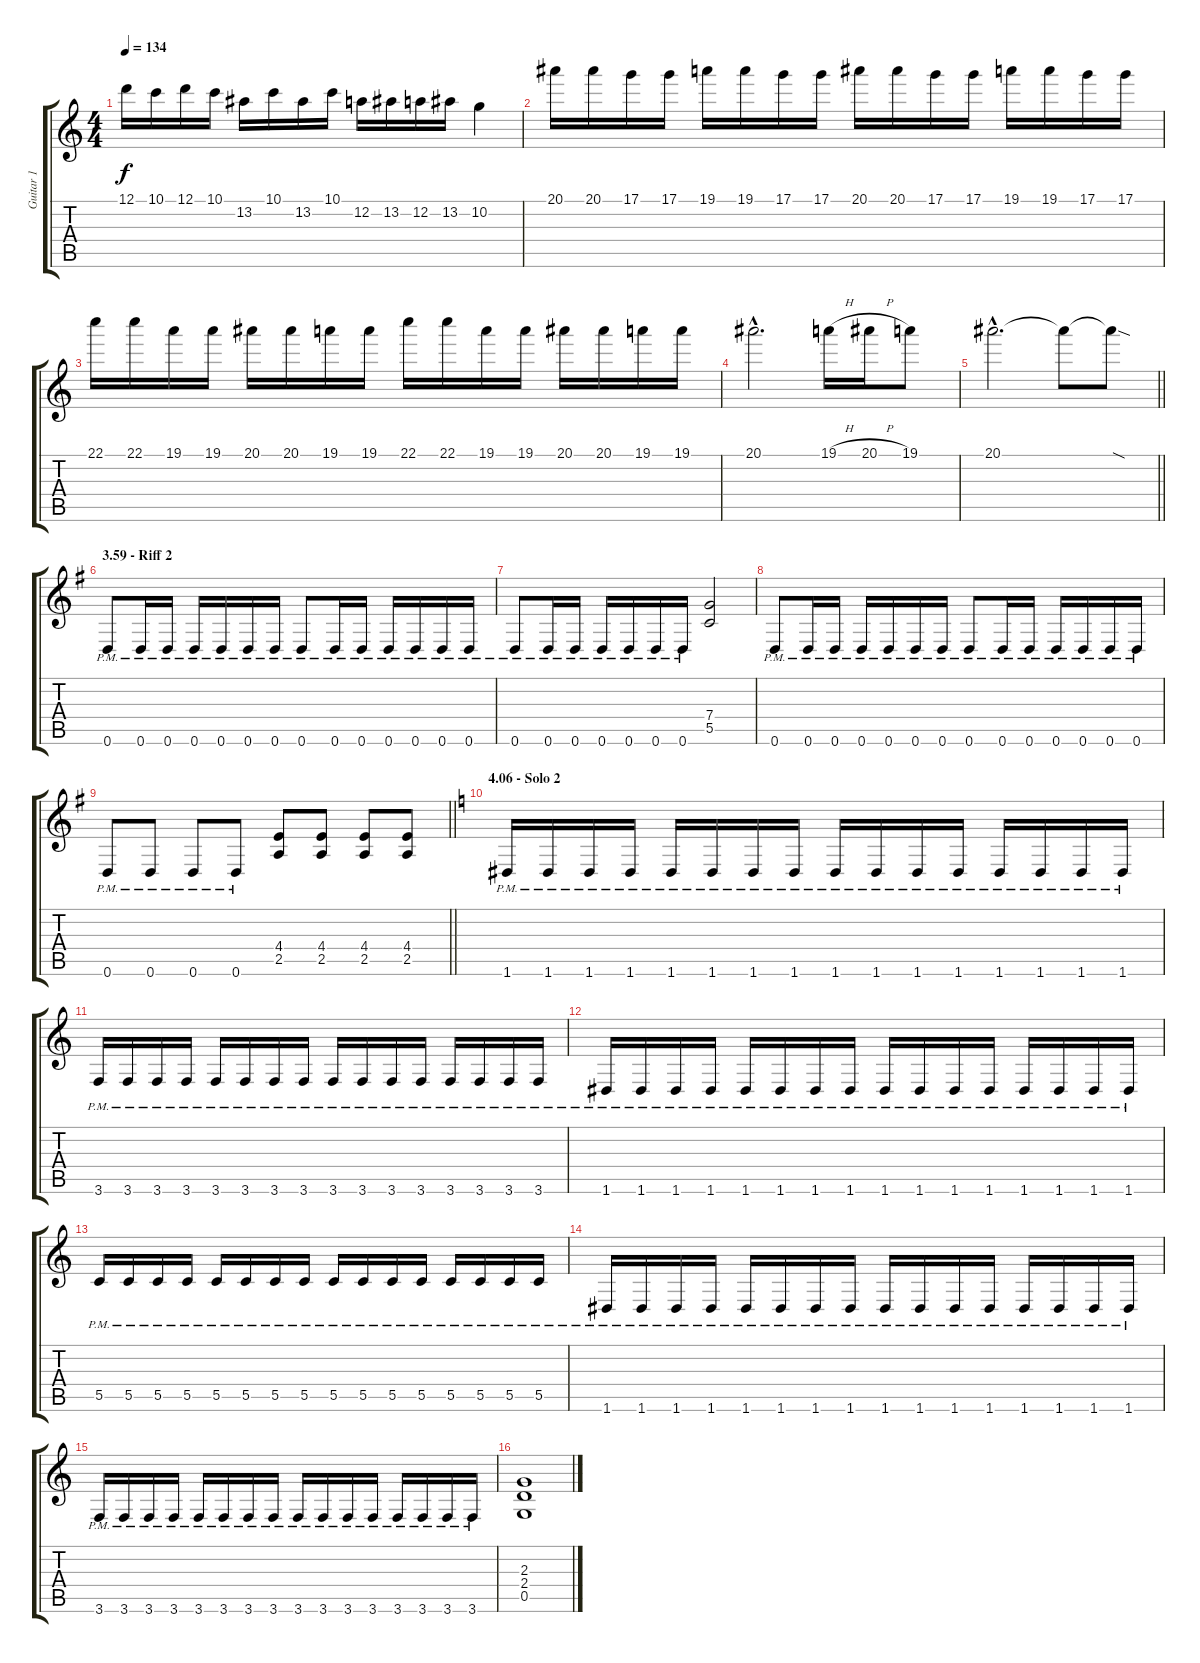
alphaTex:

\track ("Guitar 1" "Guitar 1") {instrument distortionguitar}
\staff {score tabs}
\tuning (D4 A3 F3 C3 G2 D2) {hide}
\ts (4 4)
\tempo 134
\clef g2
\ks aminor
12.1.16{dy f} 10.1.16 12.1.16 10.1.16 13.2.16 10.1.16 13.2.16 10.1.16 12.2.16 13.2.16 12.2.16 13.2.16 10.2.4 |
20.1.16 20.1.16 17.1.16 17.1.16 19.1.16 19.1.16 17.1.16 17.1.16 20.1.16 20.1.16 17.1.16 17.1.16 19.1.16 19.1.16 17.1.16 17.1.16 |
22.1.16 22.1.16 19.1.16 19.1.16 20.1.16 20.1.16 19.1.16 19.1.16 22.1.16 22.1.16 19.1.16 19.1.16 20.1.16 20.1.16 19.1.16 19.1.16 |
20.1{hac}.2{d} 19.1{h}.16 20.1{h}.16 19.1.8 |
\barLineRight lightlight
20.1{hac}.2{d} 20.1{t}.8 20.1{sod t}.8 |
\section ("" "3.59 - Riff 2")
\ks eminor
0.6{pm}.8 0.6{pm}.16 0.6{pm}.16 0.6{pm}.16 0.6{pm}.16 0.6{pm}.16 0.6{pm}.16 0.6{pm}.8 0.6{pm}.16 0.6{pm}.16 0.6{pm}.16 0.6{pm}.16 0.6{pm}.16 0.6{pm}.16 |
0.6{pm}.8 0.6{pm}.16 0.6{pm}.16 0.6{pm}.16 0.6{pm}.16 0.6{pm}.16 0.6{pm}.16 (7.4 5.5).2 |
0.6{pm}.8 0.6{pm}.16 0.6{pm}.16 0.6{pm}.16 0.6{pm}.16 0.6{pm}.16 0.6{pm}.16 0.6{pm}.8 0.6{pm}.16 0.6{pm}.16 0.6{pm}.16 0.6{pm}.16 0.6{pm}.16 0.6{pm}.16 |
\barLineRight lightlight
0.6{pm}.8 0.6{pm}.8 0.6{pm}.8 0.6{pm}.8 (4.4 2.5).8 (4.4 2.5).8 (4.4 2.5).8 (4.4 2.5).8 |
\section ("" "4.06 - Solo 2")
\ks aminor
1.6{pm}.16 1.6{pm}.16 1.6{pm}.16 1.6{pm}.16 1.6{pm}.16 1.6{pm}.16 1.6{pm}.16 1.6{pm}.16 1.6{pm}.16 1.6{pm}.16 1.6{pm}.16 1.6{pm}.16 1.6{pm}.16 1.6{pm}.16 1.6{pm}.16 1.6{pm}.16 |
3.6{pm}.16 3.6{pm}.16 3.6{pm}.16 3.6{pm}.16 3.6{pm}.16 3.6{pm}.16 3.6{pm}.16 3.6{pm}.16 3.6{pm}.16 3.6{pm}.16 3.6{pm}.16 3.6{pm}.16 3.6{pm}.16 3.6{pm}.16 3.6{pm}.16 3.6{pm}.16 |
1.6{pm}.16 1.6{pm}.16 1.6{pm}.16 1.6{pm}.16 1.6{pm}.16 1.6{pm}.16 1.6{pm}.16 1.6{pm}.16 1.6{pm}.16 1.6{pm}.16 1.6{pm}.16 1.6{pm}.16 1.6{pm}.16 1.6{pm}.16 1.6{pm}.16 1.6{pm}.16 |
5.5{pm}.16 5.5{pm}.16 5.5{pm}.16 5.5{pm}.16 5.5{pm}.16 5.5{pm}.16 5.5{pm}.16 5.5{pm}.16 5.5{pm}.16 5.5{pm}.16 5.5{pm}.16 5.5{pm}.16 5.5{pm}.16 5.5{pm}.16 5.5{pm}.16 5.5{pm}.16 |
1.6{pm}.16 1.6{pm}.16 1.6{pm}.16 1.6{pm}.16 1.6{pm}.16 1.6{pm}.16 1.6{pm}.16 1.6{pm}.16 1.6{pm}.16 1.6{pm}.16 1.6{pm}.16 1.6{pm}.16 1.6{pm}.16 1.6{pm}.16 1.6{pm}.16 1.6{pm}.16 |
3.6{pm}.16 3.6{pm}.16 3.6{pm}.16 3.6{pm}.16 3.6{pm}.16 3.6{pm}.16 3.6{pm}.16 3.6{pm}.16 3.6{pm}.16 3.6{pm}.16 3.6{pm}.16 3.6{pm}.16 3.6{pm}.16 3.6{pm}.16 3.6{pm}.16 3.6{pm}.16 |
(2.3 2.4 0.5).1
